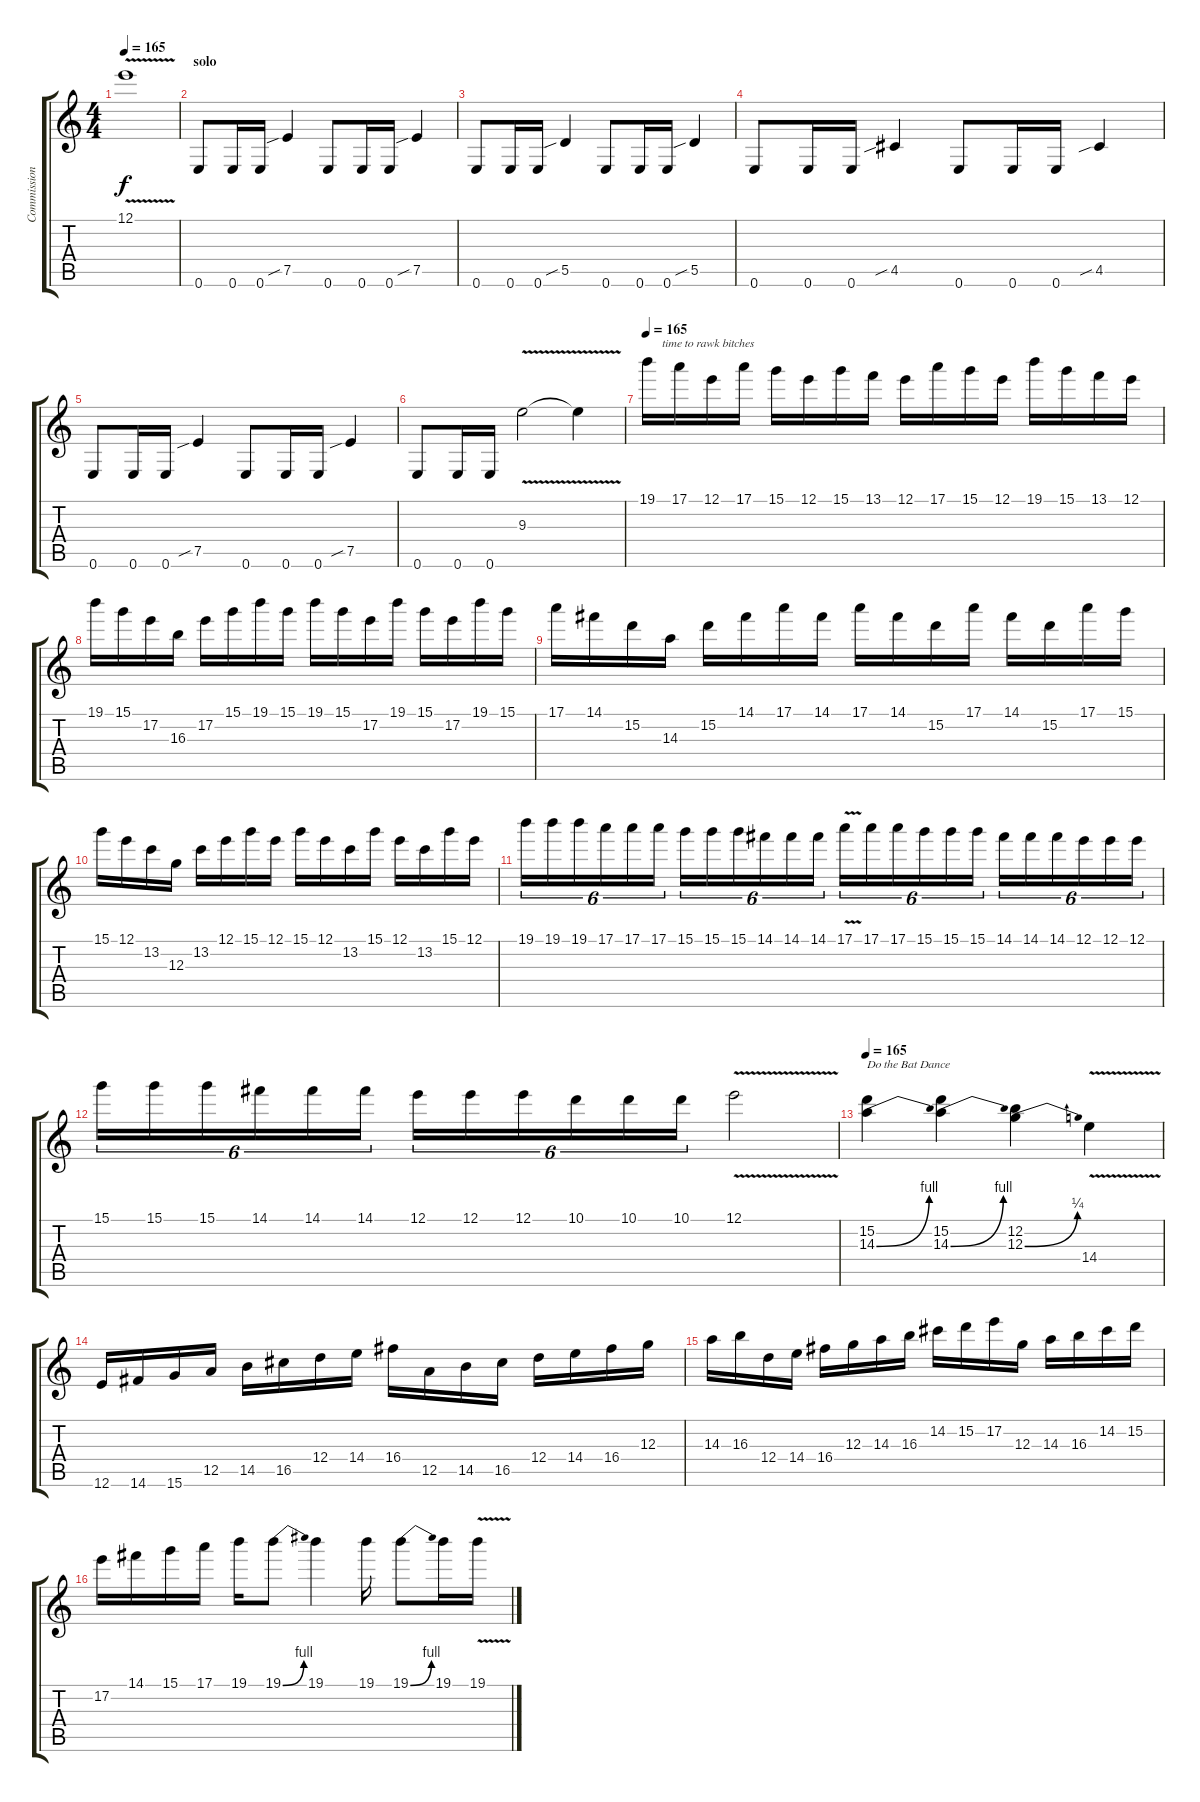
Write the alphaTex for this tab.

\track ("Commissioner Gordon " "Commission") {instrument distortionguitar}
\staff {score tabs}
\tuning (E4 B3 G3 D3 A2 E2) {hide}
\ts (4 4)
\tempo 165
\clef g2
\ks c
12.1{v}.1{dy f} |
\section ("" "solo")
0.6.8{volume 9} 0.6.16 0.6.16 7.5{sib}.4 0.6.8 0.6.16 0.6.16 7.5{sib}.4 |
0.6.8 0.6.16 0.6.16 5.5{sib}.4 0.6.8 0.6.16 0.6.16 5.5{sib}.4 |
0.6.8 0.6.16 0.6.16 4.5{sib}.4 0.6.8 0.6.16 0.6.16 4.5{sib}.4 |
0.6.8 0.6.16 0.6.16 7.5{sib}.4 0.6.8 0.6.16 0.6.16 7.5{sib}.4 |
0.6.8 0.6.16 0.6.16 9.3{v}.2 9.3{t}.4 |
\tempo 165
19.1.16{txt "     time to rawk bitches" volume 16} 17.1.16 12.1.16 17.1.16 15.1.16 12.1.16 15.1.16 13.1.16 12.1.16 17.1.16 15.1.16 12.1.16 19.1.16 15.1.16 13.1.16 12.1.16 |
19.1.16 15.1.16 17.2.16 16.3.16 17.2.16 15.1.16 19.1.16 15.1.16 19.1.16 15.1.16 17.2.16 19.1.16 15.1.16 17.2.16 19.1.16 15.1.16 |
17.1.16 14.1.16 15.2.16 14.3.16 15.2.16 14.1.16 17.1.16 14.1.16 17.1.16 14.1.16 15.2.16 17.1.16 14.1.16 15.2.16 17.1.16 15.1.16 |
15.1.16 12.1.16 13.2.16 12.3.16 13.2.16 12.1.16 15.1.16 12.1.16 15.1.16 12.1.16 13.2.16 15.1.16 12.1.16 13.2.16 15.1.16 12.1.16 |
19.1.16{tu (6 4)} 19.1.16{tu (6 4)} 19.1.16{tu (6 4)} 17.1.16{tu (6 4)} 17.1.16{tu (6 4)} 17.1.16{tu (6 4)} 15.1.16{tu (6 4)} 15.1.16{tu (6 4)} 15.1.16{tu (6 4)} 14.1.16{tu (6 4)} 14.1.16{tu (6 4)} 14.1.16{tu (6 4)} 17.1{v}.16{tu (6 4)} 17.1.16{tu (6 4)} 17.1.16{tu (6 4)} 15.1.16{tu (6 4)} 15.1.16{tu (6 4)} 15.1.16{tu (6 4)} 14.1.16{tu (6 4)} 14.1.16{tu (6 4)} 14.1.16{tu (6 4)} 12.1.16{tu (6 4)} 12.1.16{tu (6 4)} 12.1.16{tu (6 4)} |
15.1.16{tu (6 4)} 15.1.16{tu (6 4)} 15.1.16{tu (6 4)} 14.1.16{tu (6 4)} 14.1.16{tu (6 4)} 14.1.16{tu (6 4)} 12.1.16{tu (6 4)} 12.1.16{tu (6 4)} 12.1.16{tu (6 4)} 10.1.16{tu (6 4)} 10.1.16{tu (6 4)} 10.1.16{tu (6 4)} 12.1{v}.2 |
\tempo 165
(15.2 14.3{be (bend 0 0 60 4)}).4{txt "Do the Bat Dance"} (15.2 14.3{be (bend 0 0 60 4)}).4 (12.2 12.3{be (bend 0 0 60 1)}).4 14.4{v}.4 |
12.6.16 14.6.16 15.6.16 12.5.16 14.5.16 16.5.16 12.4.16 14.4.16 16.4.16 12.5.16 14.5.16 16.5.16 12.4.16 14.4.16 16.4.16 12.3.16 |
14.3.16 16.3.16 12.4.16 14.4.16 16.4.16 12.3.16 14.3.16 16.3.16 14.2.16 15.2.16 17.2.16 12.3.16 14.3.16 16.3.16 14.2.16 15.2.16 |
17.2.16 14.1.16 15.1.16 17.1.16 19.1.16 19.1{be (bend 0 0 60 4)}.8 19.1.4 19.1.16 19.1{be (bend 0 0 60 4)}.8 19.1.16 19.1{v}.16
